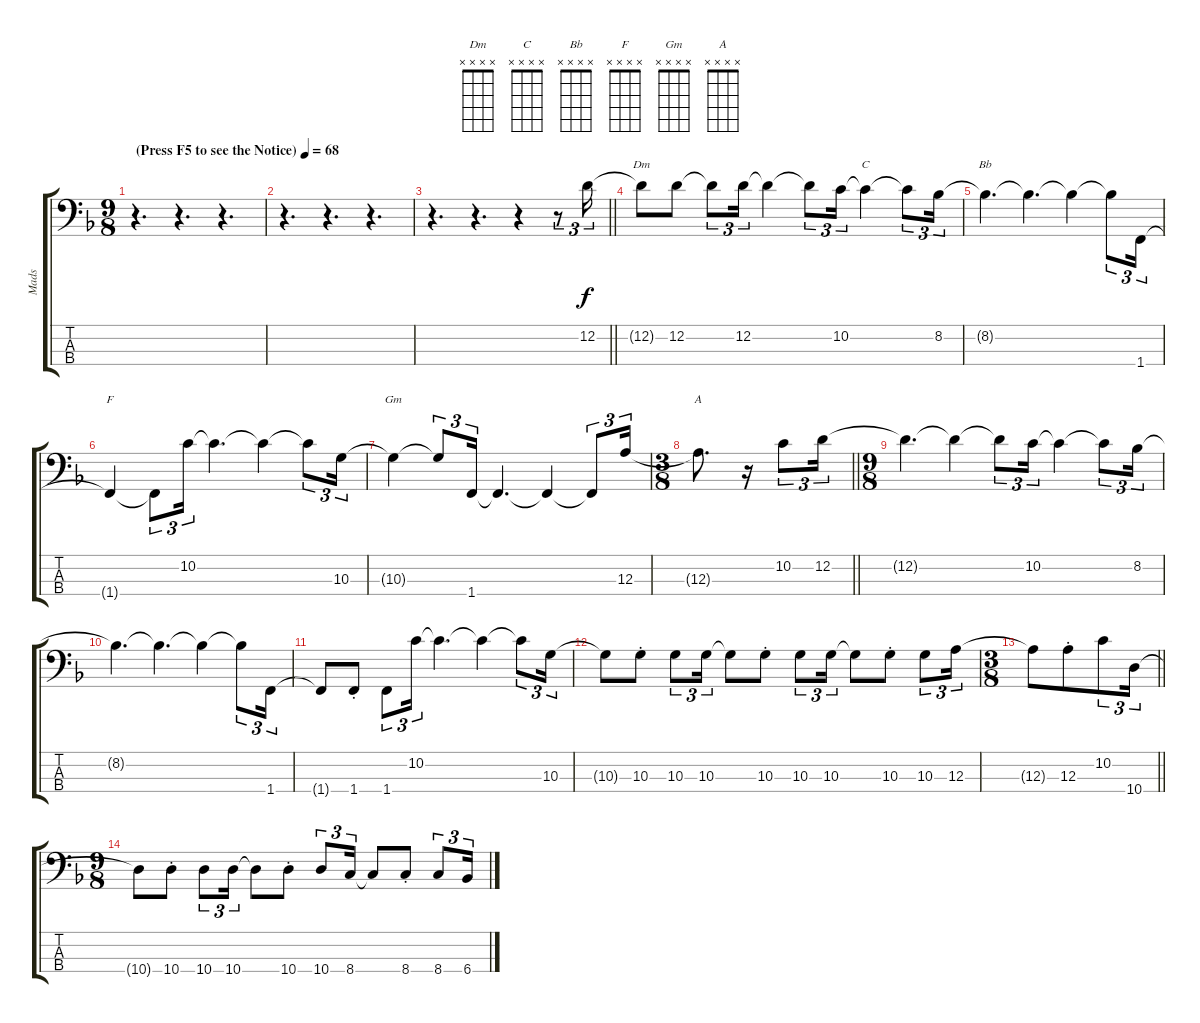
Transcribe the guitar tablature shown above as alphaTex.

\track ("Mads" "Mads") {instrument electricbassfinger}
\staff {score tabs}
\tuning (G2 D2 A1 E1) {hide}
\chord ("Dm" x x x x)
\chord ("C" x x x x)
\chord ("Bb" x x x x)
\chord ("F" x x x x)
\chord ("Gm" x x x x)
\chord ("A" x x x x)
\ts (9 8)
\tempo (68 "(Press F5 to see the Notice)")
\clef f4
\ks dminor
r.4{d dy f instrument electricbassfinger} r.4{d} r.4{d} |
r.4{d} r.4{d} r.4{d} |
\barLineRight lightlight
r.4{d} r.4{d} r.4 r.8{tu (3 2)} 12.2.16{tu (3 2)} |
12.2{t}.8{ch "Dm"} 12.2.8 12.2{t}.8{tu (3 2)} 12.2.16{tu (3 2)} 12.2{t}.4 12.2{t}.8{tu (3 2)} 10.2.16{tu (3 2)} 10.2{t}.4{ch "C"} 10.2{t}.8{tu (3 2)} 8.2.16{tu (3 2)} |
8.2{t}.4{d ch "Bb"} 8.2{t}.4{d} 8.2{t}.4 8.2{t}.8{tu (3 2)} 1.4.16{tu (3 2)} |
1.4{t}.4{ch "F"} 1.4{t}.8{tu (3 2)} 10.2.16{tu (3 2)} 10.2{t}.4{d} 10.2{t}.4 10.2{t}.8{tu (3 2)} 10.3.16{tu (3 2)} |
10.3{t}.4{ch "Gm"} 10.3{t}.8{tu (3 2)} 1.4.16{tu (3 2)} 1.4{t}.4{d} 1.4{t}.4 1.4{t}.8{tu (3 2)} 12.3.16{tu (3 2)} |
\ts (3 8)
\barLineRight lightlight
12.3{t}.8{d ch "A"} r.16 10.2.8{tu (3 2)} 12.2.16{tu (3 2)} |
\ts (9 8)
12.2{t}.4{d} 12.2{t}.4 12.2{t}.8{tu (3 2)} 10.2.16{tu (3 2)} 10.2{t}.4 10.2{t}.8{tu (3 2)} 8.2.16{tu (3 2)} |
8.2{t}.4{d} 8.2{t}.4{d} 8.2{t}.4 8.2{t}.8{tu (3 2)} 1.4.16{tu (3 2)} |
1.4{t}.8 1.4{st}.8 1.4.8{tu (3 2)} 10.2.16{tu (3 2)} 10.2{t}.4{d} 10.2{t}.4 10.2{t}.8{tu (3 2)} 10.3.16{tu (3 2)} |
10.3{t}.8 10.3{st}.8 10.3.8{tu (3 2)} 10.3.16{tu (3 2)} 10.3{t}.8 10.3{st}.8 10.3.8{tu (3 2)} 10.3.16{tu (3 2)} 10.3{t}.8 10.3{st}.8 10.3.8{tu (3 2)} 12.3.16{tu (3 2)} |
\ts (3 8)
\barLineRight lightlight
12.3{t}.8{beam merge} 12.3{st}.8{beam merge} 10.2.8{tu (3 2)} 10.4.16{tu (3 2)} |
\ts (9 8)
10.4{t}.8{volume 0} 10.4{st}.8 10.4.8{tu (3 2)} 10.4.16{tu (3 2)} 10.4{t}.8 10.4{st}.8 10.4.8{tu (3 2)} 8.4.16{tu (3 2)} 8.4{t}.8 8.4{st}.8 8.4.8{tu (3 2)} 6.4.16{tu (3 2)}
